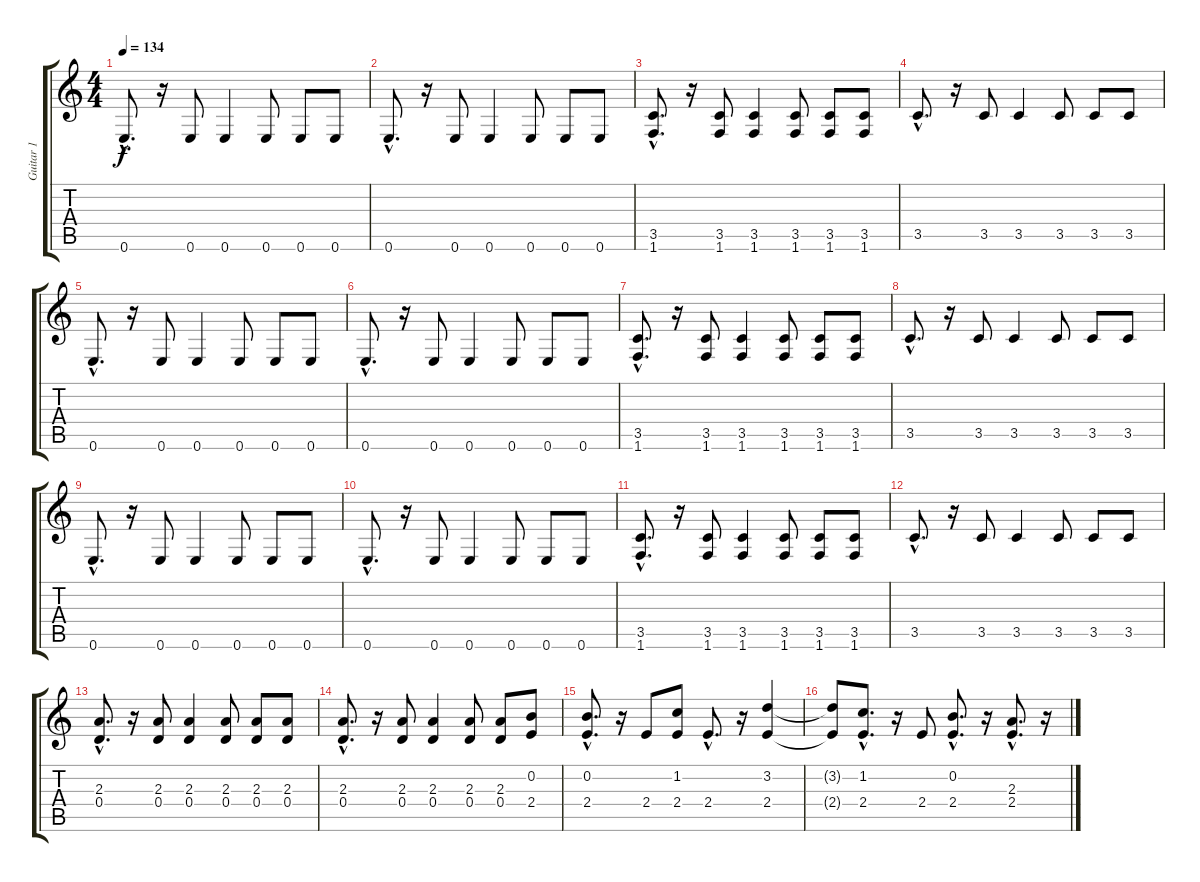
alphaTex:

\track ("Guitar 1" "Guitar 1") {instrument distortionguitar}
\staff {score tabs}
\tuning (E4 B3 G3 D3 A2 E2) {hide}
\ts (4 4)
\tempo 134
\clef g2
\ks c
0.6{hac}.8{d dy f} r.16 0.6.8 0.6.4 0.6.8 0.6.8 0.6.8 |
0.6{hac}.8{d} r.16 0.6.8 0.6.4 0.6.8 0.6.8 0.6.8 |
(3.5{hac} 1.6{hac}).8{d} r.16 (3.5 1.6).8 (3.5 1.6).4 (3.5 1.6).8 (3.5 1.6).8 (3.5 1.6).8 |
3.5{hac}.8{d} r.16 3.5.8 3.5.4 3.5.8 3.5.8 3.5.8 |
0.6{hac}.8{d} r.16 0.6.8 0.6.4 0.6.8 0.6.8 0.6.8 |
0.6{hac}.8{d} r.16 0.6.8 0.6.4 0.6.8 0.6.8 0.6.8 |
(3.5{hac} 1.6{hac}).8{d} r.16 (3.5 1.6).8 (3.5 1.6).4 (3.5 1.6).8 (3.5 1.6).8 (3.5 1.6).8 |
3.5{hac}.8{d} r.16 3.5.8 3.5.4 3.5.8 3.5.8 3.5.8 |
0.6{hac}.8{d} r.16 0.6.8 0.6.4 0.6.8 0.6.8 0.6.8 |
0.6{hac}.8{d} r.16 0.6.8 0.6.4 0.6.8 0.6.8 0.6.8 |
(3.5{hac} 1.6{hac}).8{d} r.16 (3.5 1.6).8 (3.5 1.6).4 (3.5 1.6).8 (3.5 1.6).8 (3.5 1.6).8 |
3.5{hac}.8{d} r.16 3.5.8 3.5.4 3.5.8 3.5.8 3.5.8 |
(2.3{hac} 0.4{hac}).8{d} r.16 (2.3 0.4).8 (2.3 0.4).4 (2.3 0.4).8 (2.3 0.4).8 (2.3 0.4).8 |
(2.3{hac} 0.4{hac}).8{d} r.16 (2.3 0.4).8 (2.3 0.4).4 (2.3 0.4).8 (2.3 0.4).8 (0.2 2.4).8 |
(0.2{hac} 2.4{hac}).8{d} r.16 2.4.8 (1.2 2.4).8 2.4{hac}.8{d} r.16 (3.2 2.4).4 |
(3.2{t} 2.4{t}).8 (1.2{hac} 2.4{hac}).8{d} r.16 2.4.8 (0.2{hac} 2.4{hac}).8{d} r.16 (2.3{hac} 2.4{hac}).8{d} r.16
